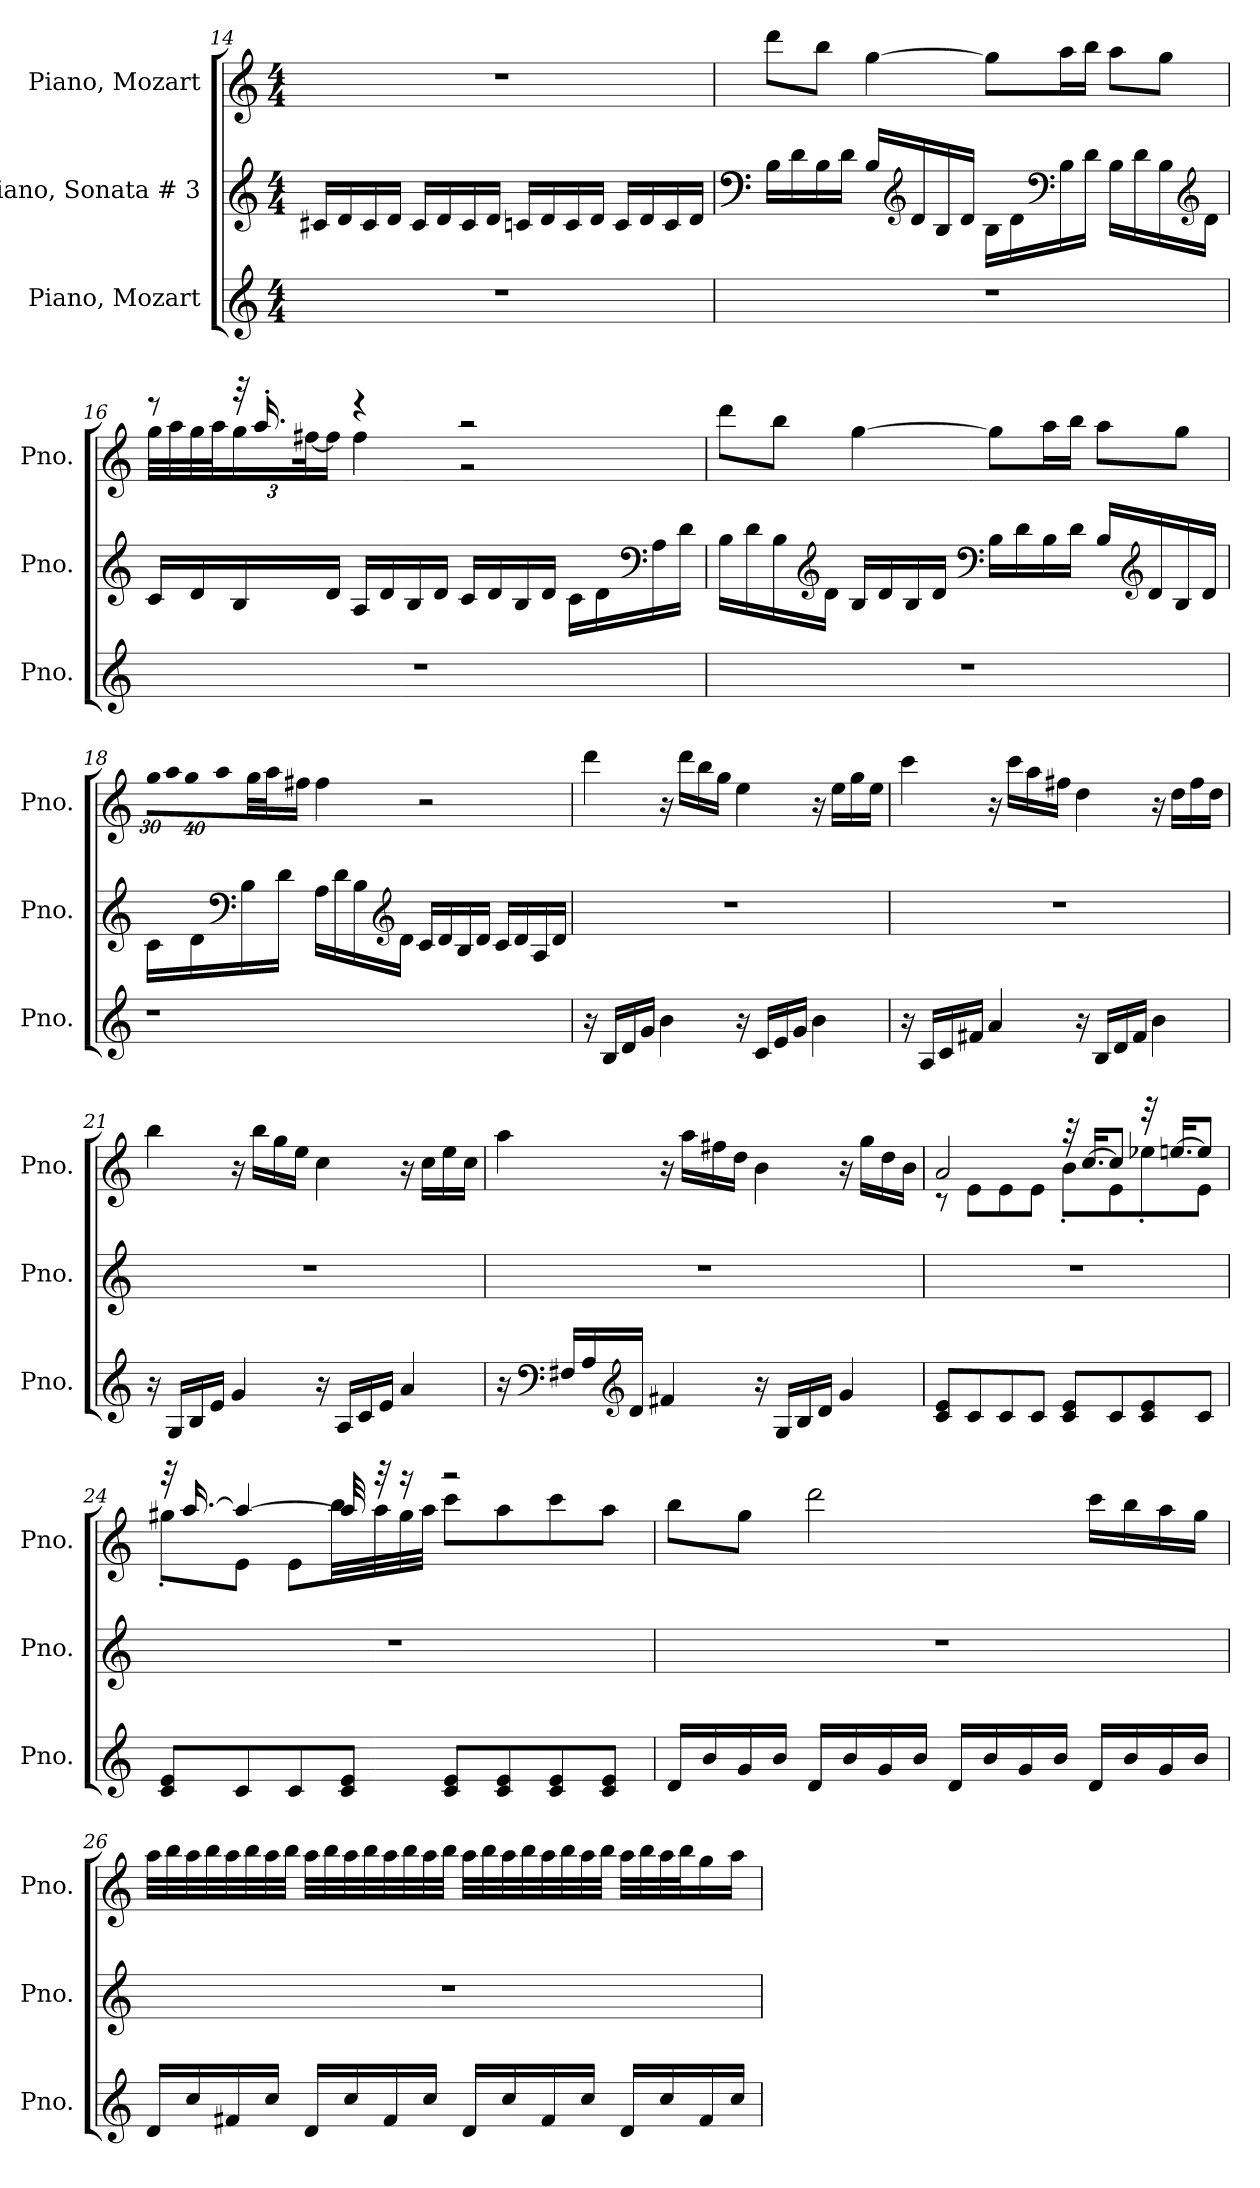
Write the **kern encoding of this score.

**kern	**kern	**kern
*part3	*part2	*part1
*staff3	*staff2	*staff1
*I"Piano, Mozart	*I"Piano, Sonata # 3	*I"Piano, Mozart
*I'Pno.	*I'Pno.	*I'Pno.
*clefG2	*clefG2	*clefG2
*k[]	*k[]	*k[]
*M4/4	*M4/4	*M4/4
=14	=14	=14
1r	16c#X/LL	1r
.	16d/	.
.	16c#/	.
.	16d/JJ	.
.	16c#/LL	.
.	16d/	.
.	16c#/	.
.	16d/JJ	.
.	16cn/LL	.
.	16d/	.
.	16c/	.
.	16d/JJ	.
.	16c/LL	.
.	16d/	.
.	16c/	.
.	16d/JJ	.
!!LO:LB:g=z
=15	=15	=15
*	*clefF4	*
1r	16B\LL	8ddd\L
.	16d\	.
.	16B\	8bb\J
.	16d\JJ	.
.	16B/LL	[4gg\
*	*clefG2	*
.	16d/	.
.	16B/	.
.	16d/JJ	.
.	16B\LL	8gg\L]
.	16d\	.
*	*clefF4	*
.	16B\	16aa\L
.	16d\JJ	16bb\JJ
.	16B\LL	8aa\L
.	16d\	.
.	16B\	8gg\J
*	*clefG2	*
.	16d\JJ	.
=16	=16	=16
*	*	*^
1r	16c/LL	8r	32gg\LLL
.	.	.	32aa\
.	16d/	.	32gg\
.	.	.	32aa\J
*	*	*	*Xbrackettup
.	16B/	32r	24gg\
.	.	16.aa'/	.
.	.	.	[48ff#X\K
.	16d/JJ	.	16ff#\JJ]
.	16A/LL	4r	4ff#\
.	16d/	.	.
.	16B/	.	.
.	16d/JJ	.	.
.	16c/LL	2r	2r
.	16d/	.	.
.	16B/	.	.
.	16d/JJ	.	.
.	16c\LL	.	.
.	16d\	.	.
*	*clefF4	*	*
.	16A\	.	.
.	16d\JJ	.	.
*	*	*v	*v
!!LO:LB:g=z
=17	=17	=17
1r	16B\LL	8ddd\L
.	16d\	.
.	16B\	8bb\J
*	*clefG2	*
.	16d\JJ	.
.	16B/LL	[4gg\
.	16d/	.
.	16B/	.
.	16d/JJ	.
*	*clefF4	*
.	16B\LL	8gg\L]
.	16d\	.
.	16B\	16aa\L
.	16d\JJ	16bb\JJ
.	16B/LL	8aa\L
*	*clefG2	*
.	16d/	.
.	16B/	8gg\J
.	16d/JJ	.
=18	=18	=18
!	!	!LO:N:vis=256%9
1r	16c\LL	960%17gg\KLLL
!	!	!LO:N:vis=32
.	.	640%23aa\
!	!	!LO:N:vis=32
.	.	640%23gg\
.	16d\	.
!	!	!LO:N:vis=32
.	.	640%23aa\
*	*clefF4	*
.	16B\	.
.	.	32gg\
.	.	32aa\J
.	16d\JJ	.
.	.	16ff#X\JJ
.	16A\LL	.
.	.	4ff#\
.	16d\	.
.	16B\	.
*	*clefG2	*
.	16d\JJ	.
.	16c/LL	.
.	.	2r
.	16d/	.
.	16B/	.
.	16d/JJ	.
.	16c/LL	.
.	16d/	.
.	16A/	.
.	16d/JJ	.
1920ryy	1920ryy	.
!!LO:LB:g=z
=19	=19	=19
16r	1r	4ddd\
16B/LL	.	.
16d/	.	.
16g/JJ	.	.
4b\	.	16r
.	.	16ddd\LL
.	.	16bb\
.	.	16gg\JJ
16r	.	4ee\
16c/LL	.	.
16e/	.	.
16g/JJ	.	.
4b\	.	16r
.	.	16ee\LL
.	.	16gg\
.	.	16ee\JJ
=20	=20	=20
16r	1r	4ccc\
16A/LL	.	.
16c/	.	.
16f#X/JJ	.	.
4a/	.	16r
.	.	16ccc\LL
.	.	16aa\
.	.	16ff#X\JJ
16r	.	4dd\
16B/LL	.	.
16d/	.	.
16f#/JJ	.	.
4b\	.	16r
.	.	16dd\LL
.	.	16ff#\
.	.	16dd\JJ
!!LO:PB:g=z
=21	=21	=21
16r	1r	4bb\
16G/LL	.	.
16B/	.	.
16e/JJ	.	.
4g/	.	16r
.	.	16bb\LL
.	.	16gg\
.	.	16ee\JJ
16r	.	4cc\
16A/LL	.	.
16c/	.	.
16e/JJ	.	.
4a/	.	16r
.	.	16cc\LL
.	.	16ee\
.	.	16cc\JJ
=22	=22	=22
16r	1r	4aa\
*clefF4	*	*
16F#X/LL	.	.
16A/	.	.
*clefG2	*	*
16d/JJ	.	.
4f#X/	.	16r
.	.	16aa\LL
.	.	16ff#X\
.	.	16dd\JJ
16r	.	4b\
16G/LL	.	.
16B/	.	.
16d/JJ	.	.
4g/	.	16r
.	.	16gg\LL
.	.	16dd\
.	.	16b\JJ
!!LO:LB:g=z
=23	=23	=23
*	*	*^
8c/ 8e/L	1r	2a/	8r
8c/	.	.	8e\L
8c/	.	.	8e\
8c/J	.	.	8e\J
8c/ 8e/L	.	32r	8b'\L
.	.	[16.cc/KL	.
8c/	.	8cc/J]	8e\
8c/ 8e/	.	32r	8ee-X'\
.	.	[16.een/KL	.
8c/J	.	8ee/J]	8e\J
=24	=24	=24	=24
8c/ 8e/L	1r	32r	8gg#X'\L
.	.	[16.aa/	.
8c/	.	4aa/_	8e\J
8c/	.	.	8e\L
8c/ 8e/J	.	32aa/]	32bb\LL
.	.	32r	32aa\
.	.	16r	32gg#\
.	.	.	32aa\JJJ
8c/ 8e/L	.	2r	8ccc\L
8c/ 8e/	.	.	8aa\
8c/ 8e/	.	.	8ccc\
8c/ 8e/J	.	.	8aa\J
*	*	*v	*v
!!LO:LB:g=z
=25	=25	=25
16d/LL	1r	8bb\L
16b/	.	.
16g/	.	8gg\J
16b/JJ	.	.
16d/LL	.	2ddd\
16b/	.	.
16g/	.	.
16b/JJ	.	.
16d/LL	.	.
16b/	.	.
16g/	.	.
16b/JJ	.	.
16d/LL	.	16ccc\LL
16b/	.	16bb\
16g/	.	16aa\
16b/JJ	.	16gg\JJ
!!LO:LB:g=z
=26	=26	=26
16d/LL	1r	32aa\LLL
.	.	32bb\
16cc/	.	32aa\
.	.	32bb\
16f#X/	.	32aa\
.	.	32bb\
16cc/JJ	.	32aa\
.	.	32bb\JJJ
16d/LL	.	32aa\LLL
.	.	32bb\
16cc/	.	32aa\
.	.	32bb\
16f#/	.	32aa\
.	.	32bb\
16cc/JJ	.	32aa\
.	.	32bb\JJJ
16d/LL	.	32aa\LLL
.	.	32bb\
16cc/	.	32aa\
.	.	32bb\
16f#/	.	32aa\
.	.	32bb\
16cc/JJ	.	32aa\
.	.	32bb\JJJ
16d/LL	.	32aa\LLL
.	.	32bb\
16cc/	.	32aa\
.	.	32bb\J
16f#/	.	16gg\
16cc/JJ	.	16aa\JJ
=	=	=
*-	*-	*-
